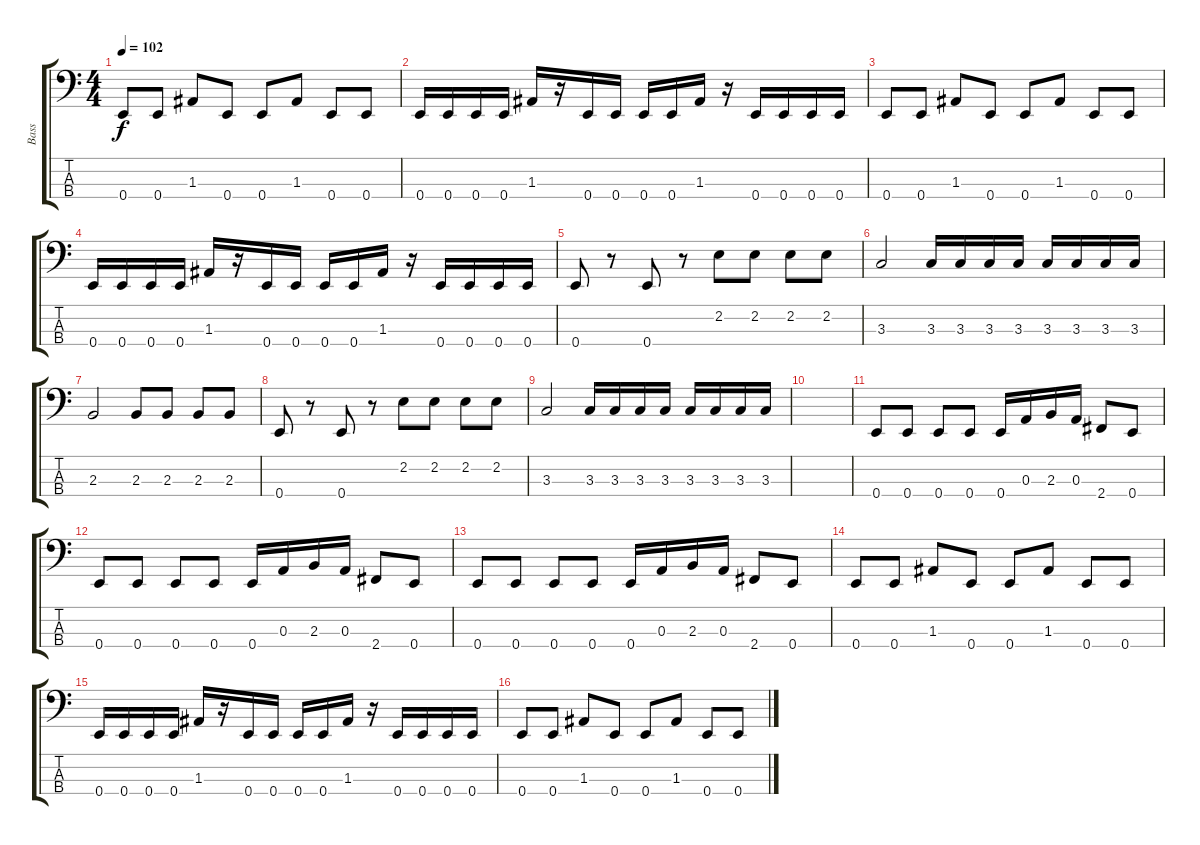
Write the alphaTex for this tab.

\track ("Bass" "Bass") {instrument electricbasspick}
\staff {score tabs}
\tuning (G2 D2 A1 E1) {hide}
\ts (4 4)
\tempo 102
\clef f4
\ks c
0.4.8{dy f} 0.4.8 1.3.8 0.4.8 0.4.8 1.3.8 0.4.8 0.4.8 |
0.4.16 0.4.16 0.4.16 0.4.16 1.3.16 r.16 0.4.16 0.4.16 0.4.16 0.4.16 1.3.16 r.16 0.4.16 0.4.16 0.4.16 0.4.16 |
0.4.8 0.4.8 1.3.8 0.4.8 0.4.8 1.3.8 0.4.8 0.4.8 |
0.4.16 0.4.16 0.4.16 0.4.16 1.3.16 r.16 0.4.16 0.4.16 0.4.16 0.4.16 1.3.16 r.16 0.4.16 0.4.16 0.4.16 0.4.16 |
0.4.8 r.8 0.4.8 r.8 2.2.8 2.2.8 2.2.8 2.2.8 |
3.3.2 3.3.16 3.3.16 3.3.16 3.3.16 3.3.16 3.3.16 3.3.16 3.3.16 |
2.3.2 2.3.8 2.3.8 2.3.8 2.3.8 |
0.4.8 r.8 0.4.8 r.8 2.2.8 2.2.8 2.2.8 2.2.8 |
3.3.2 3.3.16 3.3.16 3.3.16 3.3.16 3.3.16 3.3.16 3.3.16 3.3.16 |
|
0.4.8 0.4.8 0.4.8 0.4.8 0.4.16 0.3.16 2.3.16 0.3.16 2.4.8 0.4.8 |
0.4.8 0.4.8 0.4.8 0.4.8 0.4.16 0.3.16 2.3.16 0.3.16 2.4.8 0.4.8 |
0.4.8 0.4.8 0.4.8 0.4.8 0.4.16 0.3.16 2.3.16 0.3.16 2.4.8 0.4.8 |
0.4.8 0.4.8 1.3.8 0.4.8 0.4.8 1.3.8 0.4.8 0.4.8 |
0.4.16 0.4.16 0.4.16 0.4.16 1.3.16 r.16 0.4.16 0.4.16 0.4.16 0.4.16 1.3.16 r.16 0.4.16 0.4.16 0.4.16 0.4.16 |
0.4.8 0.4.8 1.3.8 0.4.8 0.4.8 1.3.8 0.4.8 0.4.8
